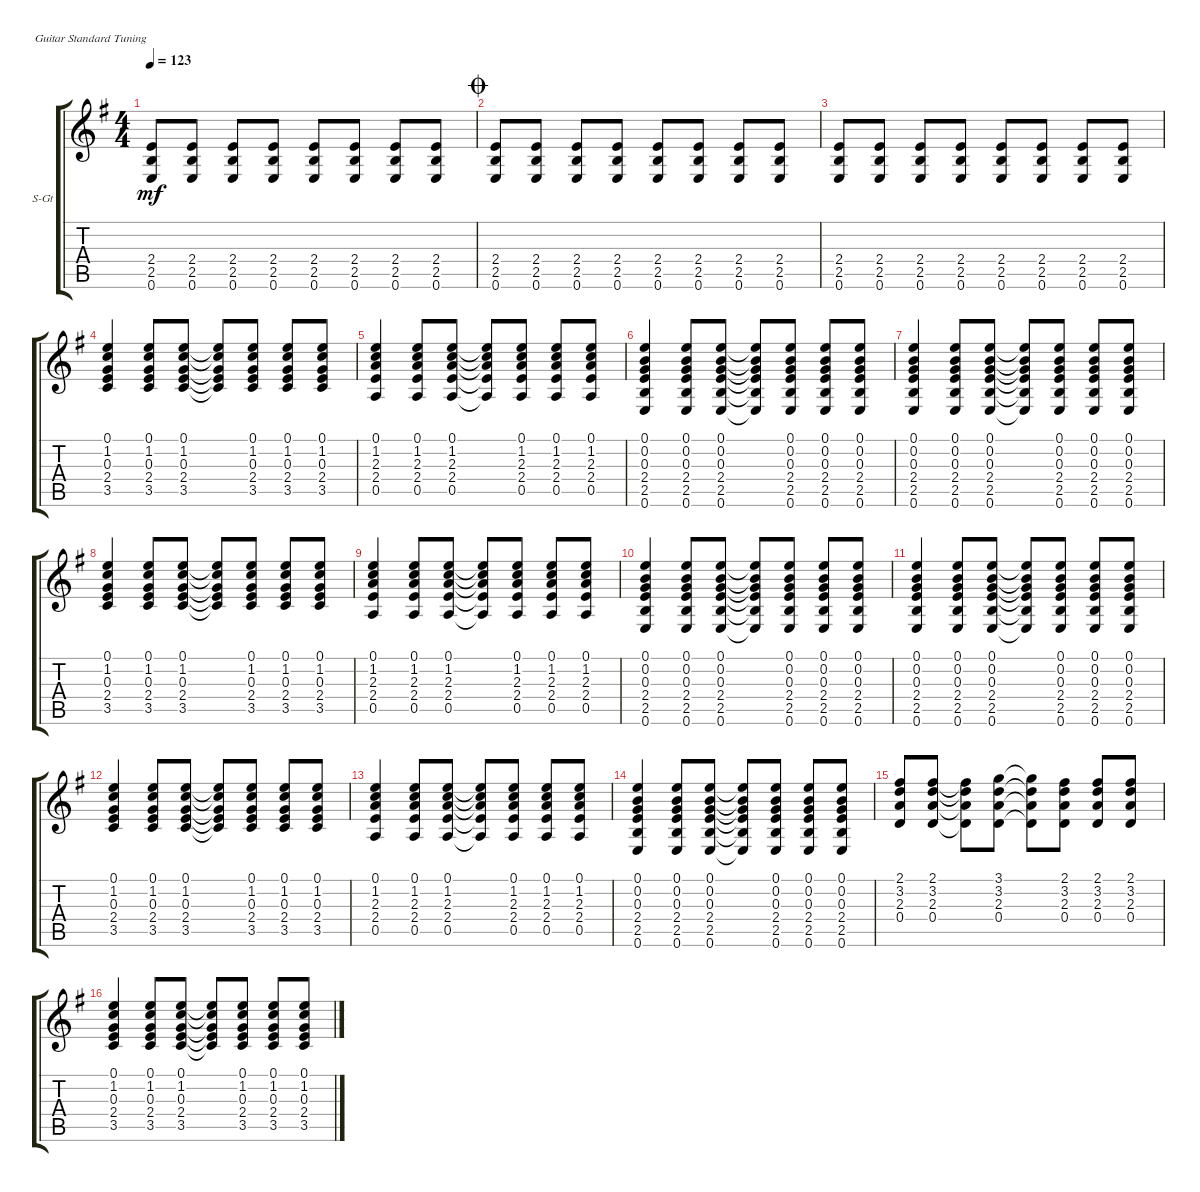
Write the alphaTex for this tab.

\bracketExtendMode groupsimilarinstruments
\firstSystemTrackNameOrientation horizontal
\otherSystemsTrackNameOrientation horizontal
\track ("Gtr II" "S-Gt") {instrument acousticguitarsteel}
\staff {score tabs}
\tuning (E4 B3 G3 D3 A2 E2)
\ts (4 4)
\tempo 123
\clef g2
\ks eminor
(2.4 2.5 0.6).8{dy mf} (2.4 2.5 0.6).8 (2.4 2.5 0.6).8 (2.4 2.5 0.6).8 (2.4 2.5 0.6).8 (2.4 2.5 0.6).8 (2.4 2.5 0.6).8 (2.4 2.5 0.6).8 |
\jump coda
(2.4 2.5 0.6).8 (2.4 2.5 0.6).8 (2.4 2.5 0.6).8 (2.4 2.5 0.6).8 (2.4 2.5 0.6).8 (2.4 2.5 0.6).8 (2.4 2.5 0.6).8 (2.4 2.5 0.6).8 |
(2.4 2.5 0.6).8 (2.4 2.5 0.6).8 (2.4 2.5 0.6).8 (2.4 2.5 0.6).8 (2.4 2.5 0.6).8 (2.4 2.5 0.6).8 (2.4 2.5 0.6).8 (2.4 2.5 0.6).8 |
(0.1 1.2 0.3 2.4 3.5).4 (0.1 1.2 0.3 2.4 3.5).8 (0.1 1.2 0.3 2.4 3.5).8 (0.1{t} 1.2{t} 0.3{t} 2.4{t} 3.5{t}).8 (0.1 1.2 0.3 2.4 3.5).8 (0.1 1.2 0.3 2.4 3.5).8 (0.1 1.2 0.3 2.4 3.5).8 |
(0.1 1.2 2.3 2.4 0.5).4 (0.1 1.2 2.3 2.4 0.5).8 (0.1 1.2 2.3 2.4 0.5).8 (0.1{t} 1.2{t} 2.3{t} 2.4{t} 0.5{t}).8 (0.1 1.2 2.3 2.4 0.5).8 (0.1 1.2 2.3 2.4 0.5).8 (0.1 1.2 2.3 2.4 0.5).8 |
(0.1 0.2 0.3 2.4 2.5 0.6).4 (0.1 0.2 0.3 2.4 2.5 0.6).8 (0.1 0.2 0.3 2.4 2.5 0.6).8 (0.1{t} 0.2{t} 0.3{t} 2.4{t} 2.5{t} 0.6{t}).8 (0.1 0.2 0.3 2.4 2.5 0.6).8 (0.1 0.2 0.3 2.4 2.5 0.6).8 (0.1 0.2 0.3 2.4 2.5 0.6).8 |
(0.1 0.2 0.3 2.4 2.5 0.6).4 (0.1 0.2 0.3 2.4 2.5 0.6).8 (0.1 0.2 0.3 2.4 2.5 0.6).8 (0.1{t} 0.2{t} 0.3{t} 2.4{t} 2.5{t} 0.6{t}).8 (0.1 0.2 0.3 2.4 2.5 0.6).8 (0.1 0.2 0.3 2.4 2.5 0.6).8 (0.1 0.2 0.3 2.4 2.5 0.6).8 |
(0.1 1.2 0.3 2.4 3.5).4 (0.1 1.2 0.3 2.4 3.5).8 (0.1 1.2 0.3 2.4 3.5).8 (0.1{t} 1.2{t} 0.3{t} 2.4{t} 3.5{t}).8 (0.1 1.2 0.3 2.4 3.5).8 (0.1 1.2 0.3 2.4 3.5).8 (0.1 1.2 0.3 2.4 3.5).8 |
(0.1 1.2 2.3 2.4 0.5).4 (0.1 1.2 2.3 2.4 0.5).8 (0.1 1.2 2.3 2.4 0.5).8 (0.1{t} 1.2{t} 2.3{t} 2.4{t} 0.5{t}).8 (0.1 1.2 2.3 2.4 0.5).8 (0.1 1.2 2.3 2.4 0.5).8 (0.1 1.2 2.3 2.4 0.5).8 |
(0.1 0.2 0.3 2.4 2.5 0.6).4 (0.1 0.2 0.3 2.4 2.5 0.6).8 (0.1 0.2 0.3 2.4 2.5 0.6).8 (0.1{t} 0.2{t} 0.3{t} 2.4{t} 2.5{t} 0.6{t}).8 (0.1 0.2 0.3 2.4 2.5 0.6).8 (0.1 0.2 0.3 2.4 2.5 0.6).8 (0.1 0.2 0.3 2.4 2.5 0.6).8 |
(0.1 0.2 0.3 2.4 2.5 0.6).4 (0.1 0.2 0.3 2.4 2.5 0.6).8 (0.1 0.2 0.3 2.4 2.5 0.6).8 (0.1{t} 0.2{t} 0.3{t} 2.4{t} 2.5{t} 0.6{t}).8 (0.1 0.2 0.3 2.4 2.5 0.6).8 (0.1 0.2 0.3 2.4 2.5 0.6).8 (0.1 0.2 0.3 2.4 2.5 0.6).8 |
(0.1 1.2 0.3 2.4 3.5).4 (0.1 1.2 0.3 2.4 3.5).8 (0.1 1.2 0.3 2.4 3.5).8 (0.1{t} 1.2{t} 0.3{t} 2.4{t} 3.5{t}).8 (0.1 1.2 0.3 2.4 3.5).8 (0.1 1.2 0.3 2.4 3.5).8 (0.1 1.2 0.3 2.4 3.5).8 |
(0.1 1.2 2.3 2.4 0.5).4 (0.1 1.2 2.3 2.4 0.5).8 (0.1 1.2 2.3 2.4 0.5).8 (0.1{t} 1.2{t} 2.3{t} 2.4{t} 0.5{t}).8 (0.1 1.2 2.3 2.4 0.5).8 (0.1 1.2 2.3 2.4 0.5).8 (0.1 1.2 2.3 2.4 0.5).8 |
(0.1 0.2 0.3 2.4 2.5 0.6).4 (0.1 0.2 0.3 2.4 2.5 0.6).8 (0.1 0.2 0.3 2.4 2.5 0.6).8 (0.1{t} 0.2{t} 0.3{t} 2.4{t} 2.5{t} 0.6{t}).8 (0.1 0.2 0.3 2.4 2.5 0.6).8 (0.1 0.2 0.3 2.4 2.5 0.6).8 (0.1 0.2 0.3 2.4 2.5 0.6).8 |
(2.1 3.2 2.3 0.4).8 (2.1 3.2 2.3 0.4).8 (2.1{t} 3.2{t} 2.3{t} 0.4{t}).8 (3.1 3.2 2.3 0.4).8 (3.1{t} 3.2{t} 2.3{t} 0.4{t}).8 (2.1 3.2 2.3 0.4).8 (2.1 3.2 2.3 0.4).8 (2.1 3.2 2.3 0.4).8 |
(0.1 1.2 0.3 2.4 3.5).4 (0.1 1.2 0.3 2.4 3.5).8 (0.1 1.2 0.3 2.4 3.5).8 (0.1{t} 1.2{t} 0.3{t} 2.4{t} 3.5{t}).8 (0.1 1.2 0.3 2.4 3.5).8 (0.1 1.2 0.3 2.4 3.5).8 (0.1 1.2 0.3 2.4 3.5).8
